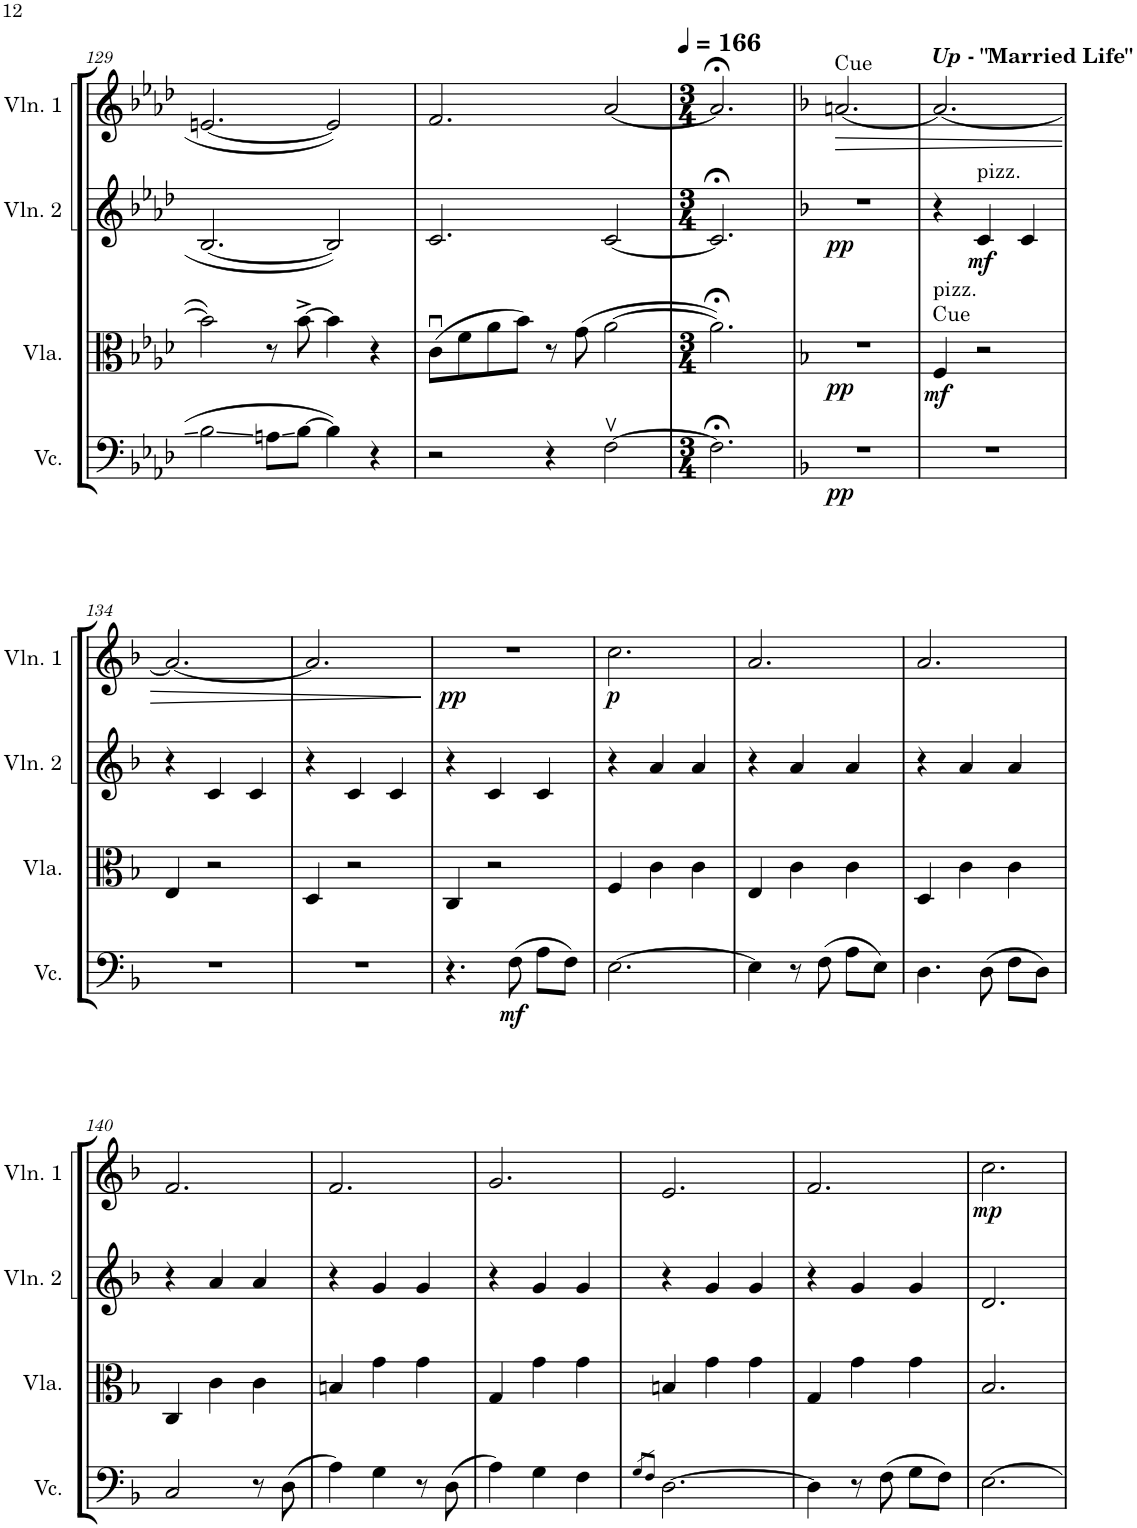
**kern	**dynam	**kern	**dynam	**kern	**dynam	**kern	**dynam
*part4	*part4	*part3	*part3	*part2	*part2	*part1	*part1
*staff4	*staff4	*staff3	*staff3	*staff2	*staff2	*staff1	*staff1
*I"Violoncello	*	*I"Viola	*	*I"Violin 2	*	*I"Violin 1	*
*I'Vc.	*	*I'Vla.	*	*I'Vln. 2	*	*I'Vln. 1	*
!!LO:PB:g=z
*clefF4	*	*clefC3	*	*clefG2	*	*clefG2	*
*k[b-e-a-d-]	*	*k[b-e-a-d-]	*	*k[b-e-a-d-]	*	*k[b-e-a-d-]	*
*M5/4	*	*M5/4	*	*M5/4	*	*M5/4	*
=129	=129	=129	=129	=129	=129	=129	=129
2B-\	.	2b-\]	.	[2.B-/	.	[2.en/	.
8An\L	.	8r	.	.	.	.	.
[8B-\J	.	[8b-^\	.	.	.	.	.
4B-\]	.	4b-\]	.	2B-/]	.	2e/]	.
4r	.	4r	.	.	.	.	.
=130	=130	=130	=130	=130	=130	=130	=130
2r	.	(8cu\L	.	2.c/	.	2.f/	.
.	.	8f\	.	.	.	.	.
.	.	8a-\	.	.	.	.	.
.	.	8b-\J)	.	.	.	.	.
4r	.	8r	.	.	.	.	.
.	.	(8g\	.	.	.	.	.
[2Fv\	.	[2a-\	.	[2c/	.	[2a-/	.
=131	=131	=131	=131	=131	=131	=131	=131
*M3/4	*	*M3/4	*	*M3/4	*	*M3/4	*
*	*	*	*	*	*	*MM166	*
2.F;<\]	.	2.a-;<\])	.	2.c;</]	.	2.a-;</]	.
=132	=132	=132	=132	=132	=132	=132	=132
*k[b-]	*	*k[b-]	*	*k[b-]	*	*k[b-]	*
!	!	!	!	!	!	!LO:TX:a:t=Cue	!
!	!LO:DY:b	!	!LO:DY:b	!	!LO:DY:b	!	!LO:HP:b
2.r	pp	2.r	pp	2.r	pp	[2.an/	>
=133	=133	=133	=133	=133	=133	=133	=133
!	!	!	!	!	!	!LO:TX:a:Bi:t=Up	!
!	!	!	!	!	!	!LO:TX:a:t=- "Married Life"	!
!	!	!LO:TX:a:t=pizz.	!	!	!	!	!
!	!	!LO:TX:a:t=Cue	!	!	!	!	!
!	!	!	!LO:DY:b	!	!	!	!
2.r	.	4F/	mf	4r	.	2.a/_	.
!	!	!	!	!LO:TX:a:t=pizz.	!	!	!
!	!	!	!	!	!LO:DY:b	!	!
.	.	2r	.	4c/	mf	.	.
.	.	.	.	4c/	.	.	.
!!LO:LB:g=z
=134	=134	=134	=134	=134	=134	=134	=134
2.r	.	4E/	.	4r	.	2.a/_	.
.	.	2r	.	4c/	.	.	.
.	.	.	.	4c/	.	.	.
=135	=135	=135	=135	=135	=135	=135	=135
2.r	.	4D/	.	4r	.	2.a/]	.
.	.	2r	.	4c/	.	.	.
.	.	.	.	4c/	.	.	.
.	.	.	.	.	.	.	]
=136	=136	=136	=136	=136	=136	=136	=136
!	!	!	!	!	!	!	!LO:DY:b
4.r	.	4C/	.	4r	.	2.r	pp
.	.	2r	.	4c/	.	.	.
!	!LO:DY:b	!	!	!	!	!	!
(8F\	mf	.	.	.	.	.	.
8A\L	.	.	.	4c/	.	.	.
8F\J)	.	.	.	.	.	.	.
=137	=137	=137	=137	=137	=137	=137	=137
!	!	!	!	!	!	!	!LO:DY:b
[2.E\	.	4F/	.	4r	.	2.cc\	p
.	.	4c\	.	4a/	.	.	.
.	.	4c\	.	4a/	.	.	.
=138	=138	=138	=138	=138	=138	=138	=138
4E\]	.	4E/	.	4r	.	2.a/	.
8r	.	4c\	.	4a/	.	.	.
(8F\	.	.	.	.	.	.	.
8A\L	.	4c\	.	4a/	.	.	.
8E\J)	.	.	.	.	.	.	.
=139	=139	=139	=139	=139	=139	=139	=139
4.D\	.	4D/	.	4r	.	2.a/	.
.	.	4c\	.	4a/	.	.	.
(8D\	.	.	.	.	.	.	.
8F\L	.	4c\	.	4a/	.	.	.
8D\J)	.	.	.	.	.	.	.
!!LO:LB:g=z
=140	=140	=140	=140	=140	=140	=140	=140
2C/	.	4C/	.	4r	.	2.f/	.
.	.	4c\	.	4a/	.	.	.
8r	.	4c\	.	4a/	.	.	.
(8D\	.	.	.	.	.	.	.
=141	=141	=141	=141	=141	=141	=141	=141
4A\)	.	4Bn/	.	4r	.	2.f/	.
4G\	.	4g\	.	4g/	.	.	.
8r	.	4g\	.	4g/	.	.	.
(8D\	.	.	.	.	.	.	.
=142	=142	=142	=142	=142	=142	=142	=142
4A\)	.	4G/	.	4r	.	2.g/	.
4G\	.	4g\	.	4g/	.	.	.
4F\	.	4g\	.	4g/	.	.	.
=143	=143	=143	=143	=143	=143	=143	=143
8qG/L	.	.	.	.	.	.	.
8qF/J	.	.	.	.	.	.	.
[2.D\	.	4Bn/	.	4r	.	2.e/	.
.	.	4g\	.	4g/	.	.	.
.	.	4g\	.	4g/	.	.	.
=144	=144	=144	=144	=144	=144	=144	=144
4D\]	.	4G/	.	4r	.	2.f/	.
8r	.	4g\	.	4g/	.	.	.
(8F\	.	.	.	.	.	.	.
8G\L	.	4g\	.	4g/	.	.	.
8F\J)	.	.	.	.	.	.	.
=145	=145	=145	=145	=145	=145	=145	=145
!	!	!	!	!	!	!	!LO:DY:b
[2.E\	.	2.B-/	.	2.d/	.	2.cc\	mp
=	=	=	=	=	=	=	=
*-	*-	*-	*-	*-	*-	*-	*-
